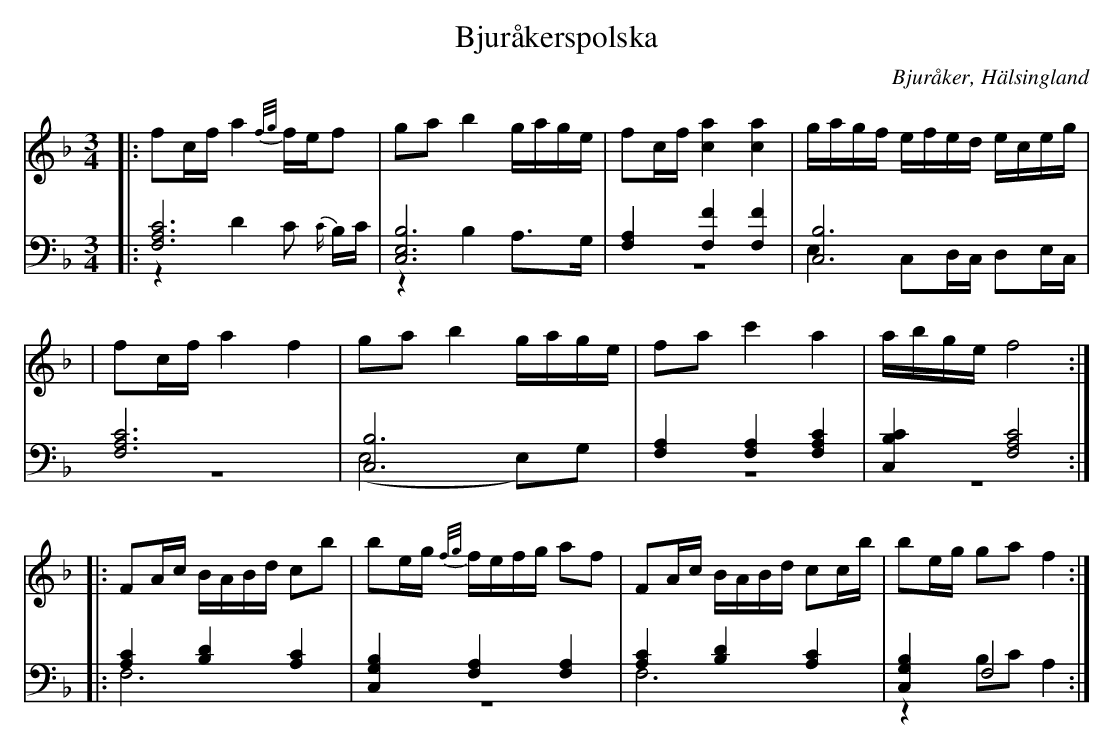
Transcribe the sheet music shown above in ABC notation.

X:1
T: Bjuråkerspolska
O: Bjuråker, Hälsingland
M: 3/4
L: 1/8
K: F
V:1
V:2
V:3 merge
V: 1
|:fc/f/ a2 {f/g/}f/e/f|ga b2 g/a/g/e/|fc/f/ [c2a2] [c2a2]|g/a/g/f/ e/f/e/d/ e/c/e/g/|
|fc/f/ a2 f2|ga b2 g/a/g/e/|fa c'2 a2| a/b/g/e/ f4:|
|:FA/c/ B/A/B/d/ cb|be/g/ {f/g/}f/e/f/g/ af|FA/c/ B/A/B/d/ cc/b/|be/g/ ga f2:|
V:2 clef=bass
|:[F,6A,6C6]|[C,6E,6B,6]|[F,2A,2] [F,2F2] [F,2F2]|[C,6B,6]|
[F,6A,6C6]|[C,6B,6]|[F,2A,2] [F,2A,2] [F,2A,2C2]|[C,2B,2C2] [F,4A,4C4]:|
 |:[A,2C2] [B,2D2] [A,2C2]|[C,2G,2B,2] [F,2A,2] [F,2A,2]|[A,2C2] [B,2D2] [A,2C2]|[C,2G,2B,2] F,4 :|
V:3 clef=bass
 |:z2D2 C {C/}B,/C/|z2 B,2 A,>G,|z6|E,2 C,D,/C,/ D,E,/C,/|
 |z6|(E,4 E,)G,|z6|z6:|
|:F,6|z6|F,6|z2 B,C A,2:|
